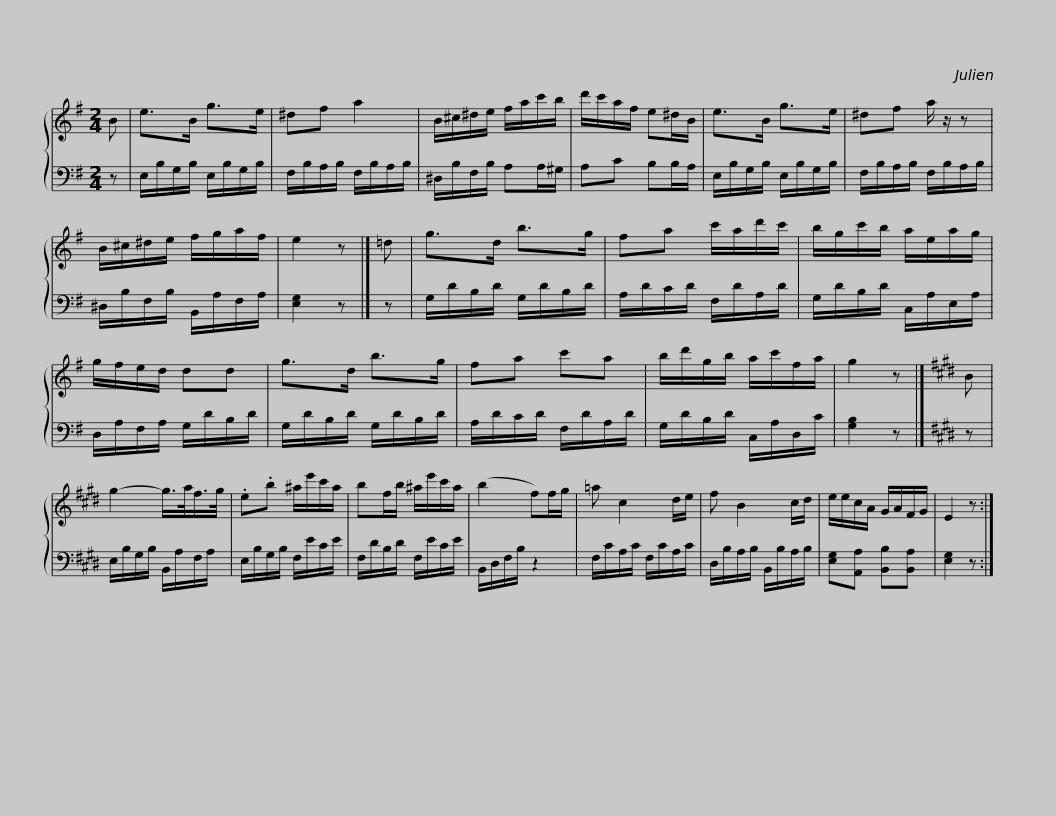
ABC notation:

X:1
%%score { 1 | 2 }
L:1/8
M:2/4
I:linebreak $
K:G
V:1 treble
V:2 bass
V:1
 B | e>B g>e | ^df a2 | B/^c/^d/e/ f/a/c'/b/ | d'/c'/a/f/ e^d/B/ | %5
 e>B g>e |$ ^df a/ z/ z | B/^c/^d/e/ f/g/a/f/ | e2 z |] =d | %10
 g>d b>g | fa c'/a/d'/c'/ |$ b/g/c'/b/ a/e/a/g/ | g/f/e/d/ dd | g>d b>g | %15
 fa c'a | b/d'/g/b/ a/c'/f/a/ | g2 z |]$[K:E] B | g2- g/>a/f/>g/ | %20
 .e.b ^a/e'/c'/a/ | bf/b/ ^a/e'/c'/a/ | (b2 f)f/g/ | =a c2 d/e/ |$ f B2 c/d/ | %25
 e/e/c/A/ G/A/F/G/ | E2 z :| %27
V:2
 z | E,/B,/G,/B,/ E,/B,/G,/B,/ | F,/B,/A,/B,/ F,/B,/A,/B,/ | ^D,/B,/F,/B,/ A,A,/^G,/ | A,C B,B,/A,/ | %5
 E,/B,/G,/B,/ E,/B,/G,/B,/ |$ F,/B,/A,/B,/ F,/B,/A,/B,/ | ^D,/B,/F,/B,/ B,,/A,/F,/A,/ | [E,G,]2 z |] z | %10
 G,/D/B,/D/ G,/D/B,/D/ | A,/D/C/D/ F,/D/A,/D/ |$ G,/D/B,/D/ C,/A,/E,/A,/ | D,/A,/F,/A,/ G,/D/B,/D/ | G,/D/B,/D/ G,/D/B,/D/ | %15
 A,/D/C/D/ F,/D/A,/D/ | G,/D/B,/D/ C,/A,/D,/C/ | [G,B,]2 z |]$[K:E] z | E,/B,/G,/B,/ B,,/A,/F,/A,/ | %20
 E,/B,/G,/B,/ F,/E/C/E/ | F,/D/B,/D/ F,/E/C/E/ | B,,/D,/F,/B,/ z2 | F,/C/A,/C/ F,/C/A,/C/ |$ D,/B,/A,/B,/ B,,/B,/A,/B,/ | %25
 [E,G,][A,,A,] [B,,B,][B,,A,] | [E,G,]2 z :| %27
